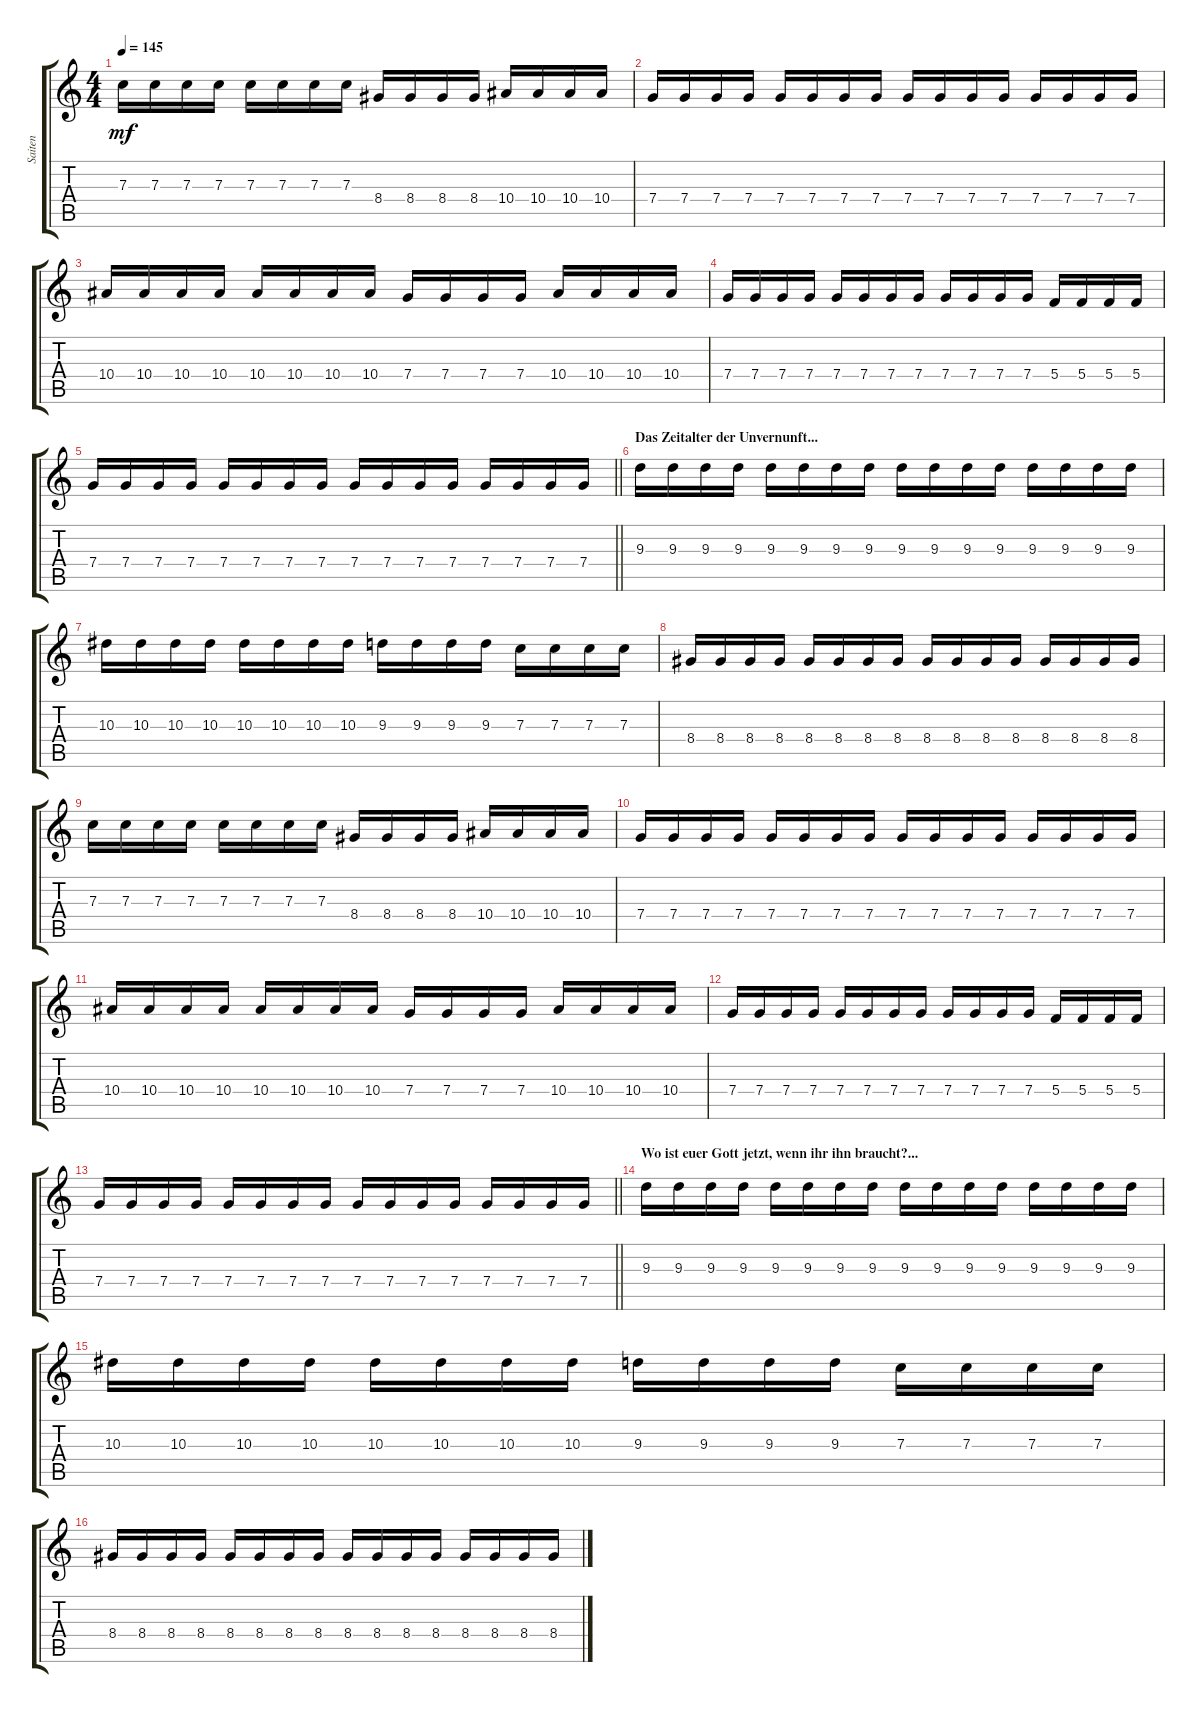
\track ("Saiten" "Saiten") {instrument distortionguitar}
\staff {score tabs}
\tuning (D4 A3 F3 C3 G2 D2) {hide}
\ts (4 4)
\tempo 145
\clef g2
\ks c
7.3.16{dy mf} 7.3.16 7.3.16 7.3.16 7.3.16 7.3.16 7.3.16 7.3.16 8.4.16 8.4.16 8.4.16 8.4.16 10.4.16 10.4.16 10.4.16 10.4.16 |
7.4.16 7.4.16 7.4.16 7.4.16 7.4.16 7.4.16 7.4.16 7.4.16 7.4.16 7.4.16 7.4.16 7.4.16 7.4.16 7.4.16 7.4.16 7.4.16 |
10.4.16 10.4.16 10.4.16 10.4.16 10.4.16 10.4.16 10.4.16 10.4.16 7.4.16 7.4.16 7.4.16 7.4.16 10.4.16 10.4.16 10.4.16 10.4.16 |
7.4.16 7.4.16 7.4.16 7.4.16 7.4.16 7.4.16 7.4.16 7.4.16 7.4.16 7.4.16 7.4.16 7.4.16 5.4.16 5.4.16 5.4.16 5.4.16 |
\barLineRight lightlight
7.4.16 7.4.16 7.4.16 7.4.16 7.4.16 7.4.16 7.4.16 7.4.16 7.4.16 7.4.16 7.4.16 7.4.16 7.4.16 7.4.16 7.4.16 7.4.16 |
\section ("" "Das Zeitalter der Unvernunft...")
9.3.16 9.3.16 9.3.16 9.3.16 9.3.16 9.3.16 9.3.16 9.3.16 9.3.16 9.3.16 9.3.16 9.3.16 9.3.16 9.3.16 9.3.16 9.3.16 |
10.3.16 10.3.16 10.3.16 10.3.16 10.3.16 10.3.16 10.3.16 10.3.16 9.3.16 9.3.16 9.3.16 9.3.16 7.3.16 7.3.16 7.3.16 7.3.16 |
8.4.16 8.4.16 8.4.16 8.4.16 8.4.16 8.4.16 8.4.16 8.4.16 8.4.16 8.4.16 8.4.16 8.4.16 8.4.16 8.4.16 8.4.16 8.4.16 |
7.3.16 7.3.16 7.3.16 7.3.16 7.3.16 7.3.16 7.3.16 7.3.16 8.4.16 8.4.16 8.4.16 8.4.16 10.4.16 10.4.16 10.4.16 10.4.16 |
7.4.16 7.4.16 7.4.16 7.4.16 7.4.16 7.4.16 7.4.16 7.4.16 7.4.16 7.4.16 7.4.16 7.4.16 7.4.16 7.4.16 7.4.16 7.4.16 |
10.4.16 10.4.16 10.4.16 10.4.16 10.4.16 10.4.16 10.4.16 10.4.16 7.4.16 7.4.16 7.4.16 7.4.16 10.4.16 10.4.16 10.4.16 10.4.16 |
7.4.16 7.4.16 7.4.16 7.4.16 7.4.16 7.4.16 7.4.16 7.4.16 7.4.16 7.4.16 7.4.16 7.4.16 5.4.16 5.4.16 5.4.16 5.4.16 |
\barLineRight lightlight
7.4.16 7.4.16 7.4.16 7.4.16 7.4.16 7.4.16 7.4.16 7.4.16 7.4.16 7.4.16 7.4.16 7.4.16 7.4.16 7.4.16 7.4.16 7.4.16 |
\section ("" "Wo ist euer Gott jetzt, wenn ihr ihn braucht?...")
9.3.16 9.3.16 9.3.16 9.3.16 9.3.16 9.3.16 9.3.16 9.3.16 9.3.16 9.3.16 9.3.16 9.3.16 9.3.16 9.3.16 9.3.16 9.3.16 |
10.3.16 10.3.16 10.3.16 10.3.16 10.3.16 10.3.16 10.3.16 10.3.16 9.3.16 9.3.16 9.3.16 9.3.16 7.3.16 7.3.16 7.3.16 7.3.16 |
8.4.16 8.4.16 8.4.16 8.4.16 8.4.16 8.4.16 8.4.16 8.4.16 8.4.16 8.4.16 8.4.16 8.4.16 8.4.16 8.4.16 8.4.16 8.4.16
